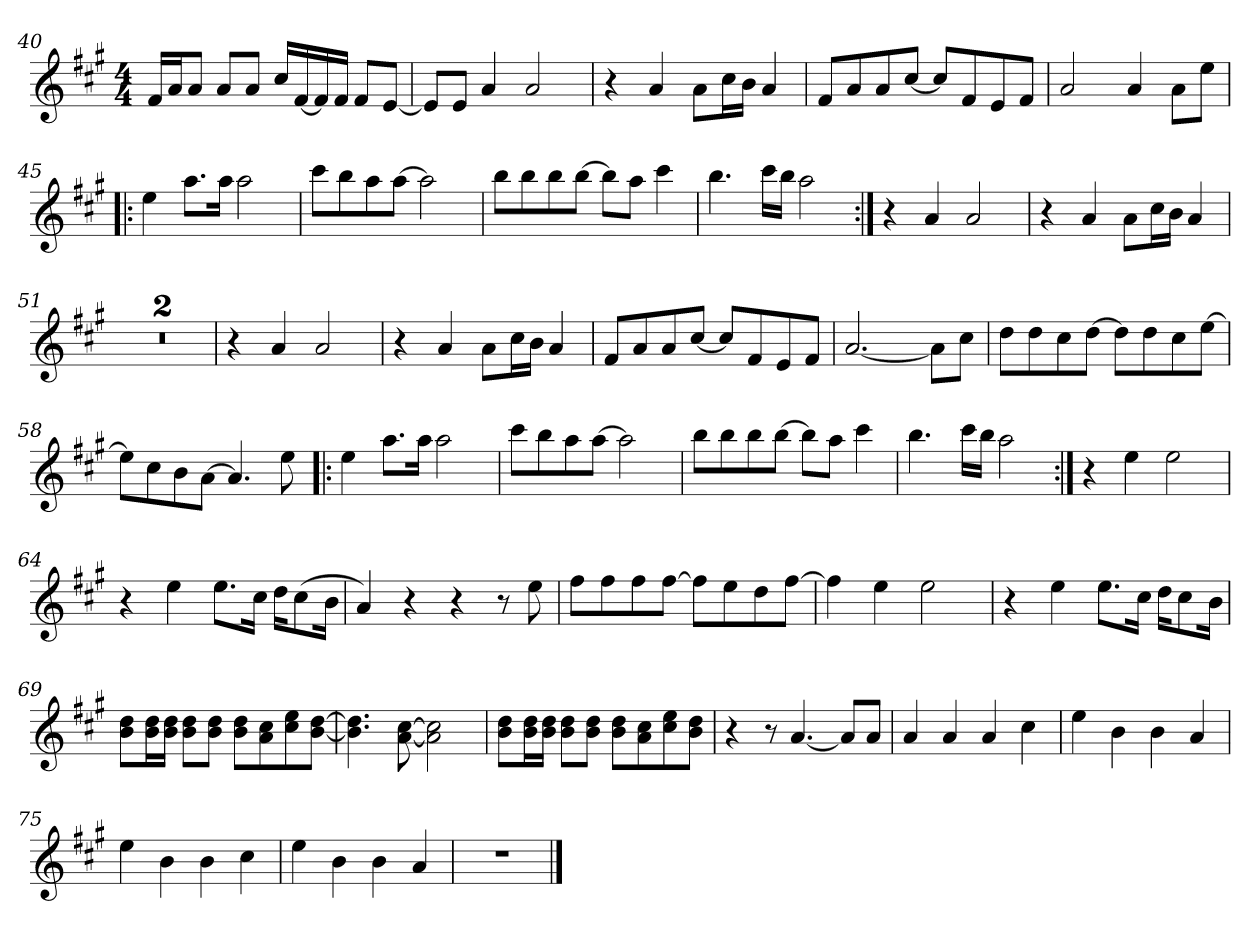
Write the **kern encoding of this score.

**kern
*part1
*staff1
*clefG2
*k[f#c#g#]
*A:
*M4/4
=40
16f#LL
16aJ
8aJ
8aL
8aJ
16cc#LL
[16f#
16f#]
16f#JJ
8f#L
[8eJ
=41
8eL]
8eJ
4a
2a
=42
4r
4a
8aL
16cc#L
16bJJ
4a
=43
8f#L
8a
8a
[8cc#J
8cc#L]
8f#
8e
8f#J
=44
2a
4a
8aL
8eeJ
=45!|:
4ee
8.aaL
16aaJk
2aa
=46
8ccc#L
8bb
8aa
[8aaJ
2aa]
=47
8bbL
8bb
8bb
[8bbJ
8bbL]
8aaJ
4ccc#
=48
4.bb
16ccc#LL
16bbJJ
2aa
=49:|!
4r
4a
2a
=50
4r
4a
8aL
16cc#L
16bJJ
4a
=51
1r
=52
1r
=53
4r
4a
2a
=54
4r
4a
8aL
16cc#L
16bJJ
4a
=55
8f#L
8a
8a
[8cc#J
8cc#L]
8f#
8e
8f#J
=56
[2.a
8aL]
8cc#J
=57
8ddL
8dd
8cc#
[8ddJ
8ddL]
8dd
8cc#
[8eeJ
=58
8eeL]
8cc#
8b
[8aJ
4.a]
8ee
=59!|:
4ee
8.aaL
16aaJk
2aa
=60
8ccc#L
8bb
8aa
[8aaJ
2aa]
=61
8bbL
8bb
8bb
[8bbJ
8bbL]
8aaJ
4ccc#
=62
4.bb
16ccc#LL
16bbJJ
2aa
=63:|!
4r
4ee
2ee
=64
4r
4ee
8.eeL
16cc#Jk
16ddKL
(8cc#
16bJk
=65
4a)
4r
4r
8r
8ee
=66
8ff#L
8ff#
8ff#
[8ff#J
8ff#L]
8ee
8dd
[8ff#J
=67
4ff#]
4ee
2ee
=68
4r
4ee
8.eeL
16cc#Jk
16ddKL
8cc#
16bJk
=69
8b 8ddL
16b 16ddL
16b 16ddJJ
8b 8ddL
8b 8ddJ
8b 8ddL
8a 8cc#
8cc# 8ee
[8b [8ddJ
=70
4.b] 4.dd]
[8a [8cc#
2a] 2cc#]
=71
8b 8ddL
16b 16ddL
16b 16ddJJ
8b 8ddL
8b 8ddJ
8b 8ddL
8a 8cc#
8cc# 8ee
8b 8ddJ
=72
4r
8r
[4.a
8aL]
8aJ
=73
4a
4a
4a
4cc#
=74
4ee
4b
4b
4a
=75
4ee
4b
4b
4cc#
=76
4ee
4b
4b
4a
=77
1r
==
*-
